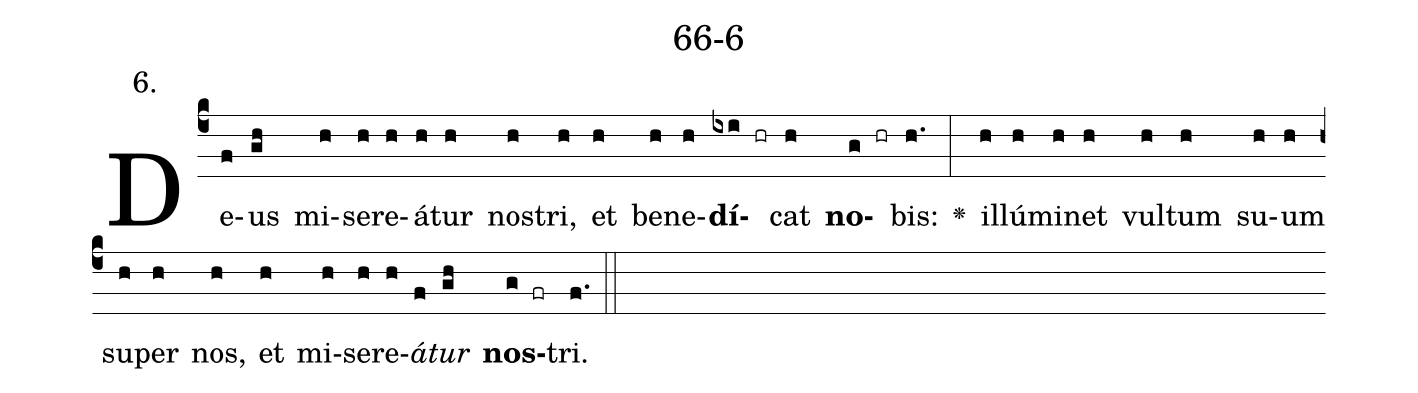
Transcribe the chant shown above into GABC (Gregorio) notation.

name: 66-6;
annotation: 6.;
%%
(c4)De(f)us(gh) mi(h)se(h)re(h)á(h)tur(h) nos(h)tri,(h) et(h) be(h)ne(h)<b>dí</b>(ixi hr)cat(h) <b>no</b>(g hr)bis:(h.) <v>\greheightstar</v>(:) il(h)lú(h)mi(h)net(h) vul(h)tum(h) su(h)um(h) su(h)per(h) nos,(h) et(h) mi(h)se(h)re(h)<i>á</i>(f)<i>tur</i>(gh) <b>nos</b>(g fr)tri.(f.) (::)


%E(h) u(h) o(f) u(gh) a(g) e.(f.) (::)
